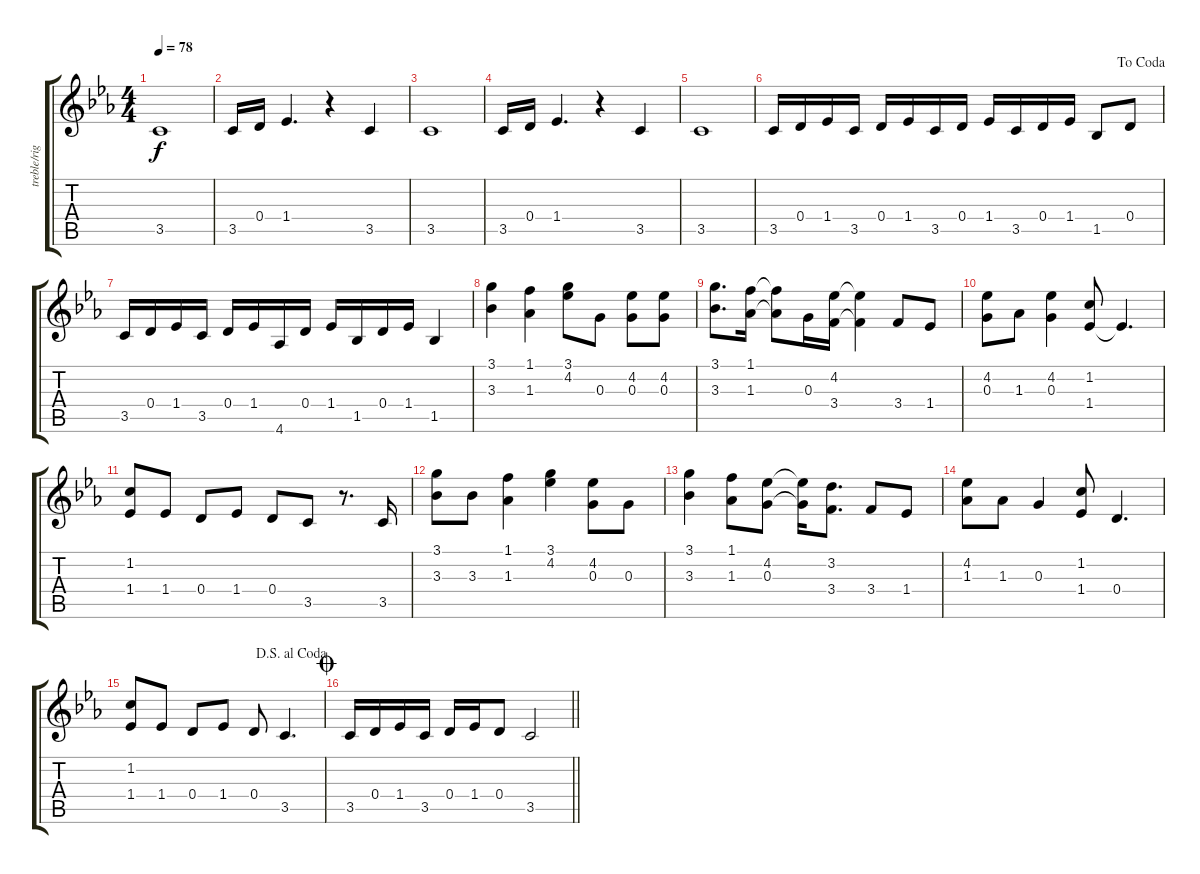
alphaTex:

\track ("treble/right hand main" "treble/rig") {instrument acousticguitarsteel}
\staff {score tabs}
\tuning (E4 B3 G3 D3 A2 E2) {hide}
\ts (4 4)
\tempo 78
\clef g2
\ks cminor
3.5.1{dy f} |
3.5.16 0.4.16 1.4.4{d} r.4 3.5.4 |
3.5.1 |
3.5.16 0.4.16 1.4.4{d} r.4 3.5.4 |
3.5.1 |
\jump dacoda
3.5.16 0.4.16 1.4.16 3.5.16 0.4.16 1.4.16 3.5.16 0.4.16 1.4.16 3.5.16 0.4.16 1.4.16 1.5.8 0.4.8 |
3.5.16 0.4.16 1.4.16 3.5.16 0.4.16 1.4.16 4.6.16 0.4.16 1.4.16 1.5.16 0.4.16 1.4.16 1.5.4 |
(3.1 3.3).4 (1.1 1.3).4 (3.1 4.2).8 0.3.8 (4.2 0.3).8 (4.2 0.3).8 |
(3.1 3.3).8{d} (1.1 1.3).16 (1.1{t} 1.3{t}).8 0.3.16 (4.2 3.4).16 (4.2{t} 3.4{t}).4 3.4.8 1.4.8 |
(4.2 0.3).8 1.3.8 (4.2 0.3).4 (1.2 1.4).8 1.4{t}.4{d} |
(1.2 1.4).8 1.4.8 0.4.8 1.4.8 0.4.8 3.5.8 r.8{d} 3.5.16 |
(3.1 3.3).8 3.3.8 (1.1 1.3).4 (3.1 4.2).4 (4.2 0.3).8 0.3.8 |
(3.1 3.3).4 (1.1 1.3).8 (4.2 0.3).8 (4.2{t} 0.3{t}).16 (3.2 3.4).8{d} 3.4.8 1.4.8 |
(4.2 1.3).8 1.3.8 0.3.4 (1.2 1.4).8 0.4.4{d} |
\jump dalsegnoalcoda
(1.2 1.4).8 1.4.8 0.4.8 1.4.8 0.4.8 3.5.4{d} |
\jump coda
\barLineRight lightlight
3.5.16 0.4.16 1.4.16 3.5.16 0.4.16 1.4.16 0.4.8 3.5.2
